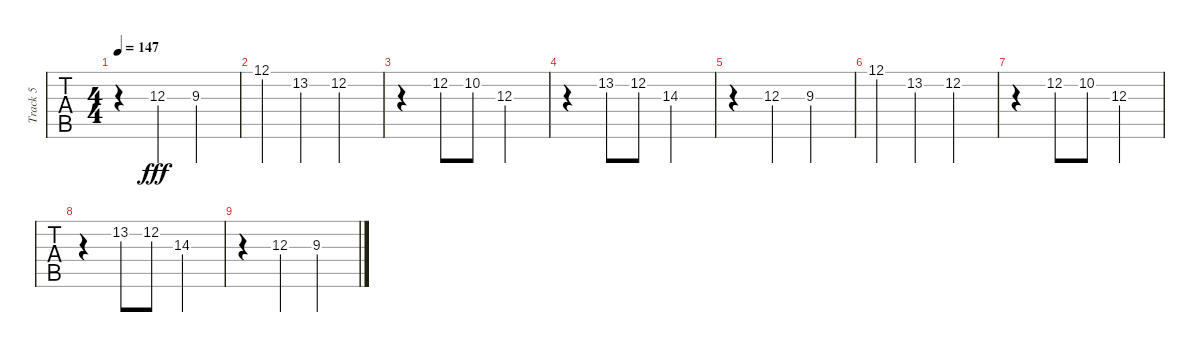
\track ("Track 5" "Track 5") {instrument honkytonkpiano}
\staff {tabs}
\tuning (E4 B3 G3 D3 A2 E2) {hide}
\ts (4 4)
\tempo 147
\clef g2
\ks c
r.4{dy fff} 12.3.4 9.3.2 |
12.1.4 13.2.4 12.2.2 |
r.4 12.2.8 10.2.8 12.3.2 |
r.4 13.2.8 12.2.8 14.3.2 |
r.4 12.3.4 9.3.2 |
12.1.4 13.2.4 12.2.2 |
r.4 12.2.8 10.2.8 12.3.2 |
r.4 13.2.8 12.2.8 14.3.2 |
r.4 12.3.4 9.3.2
